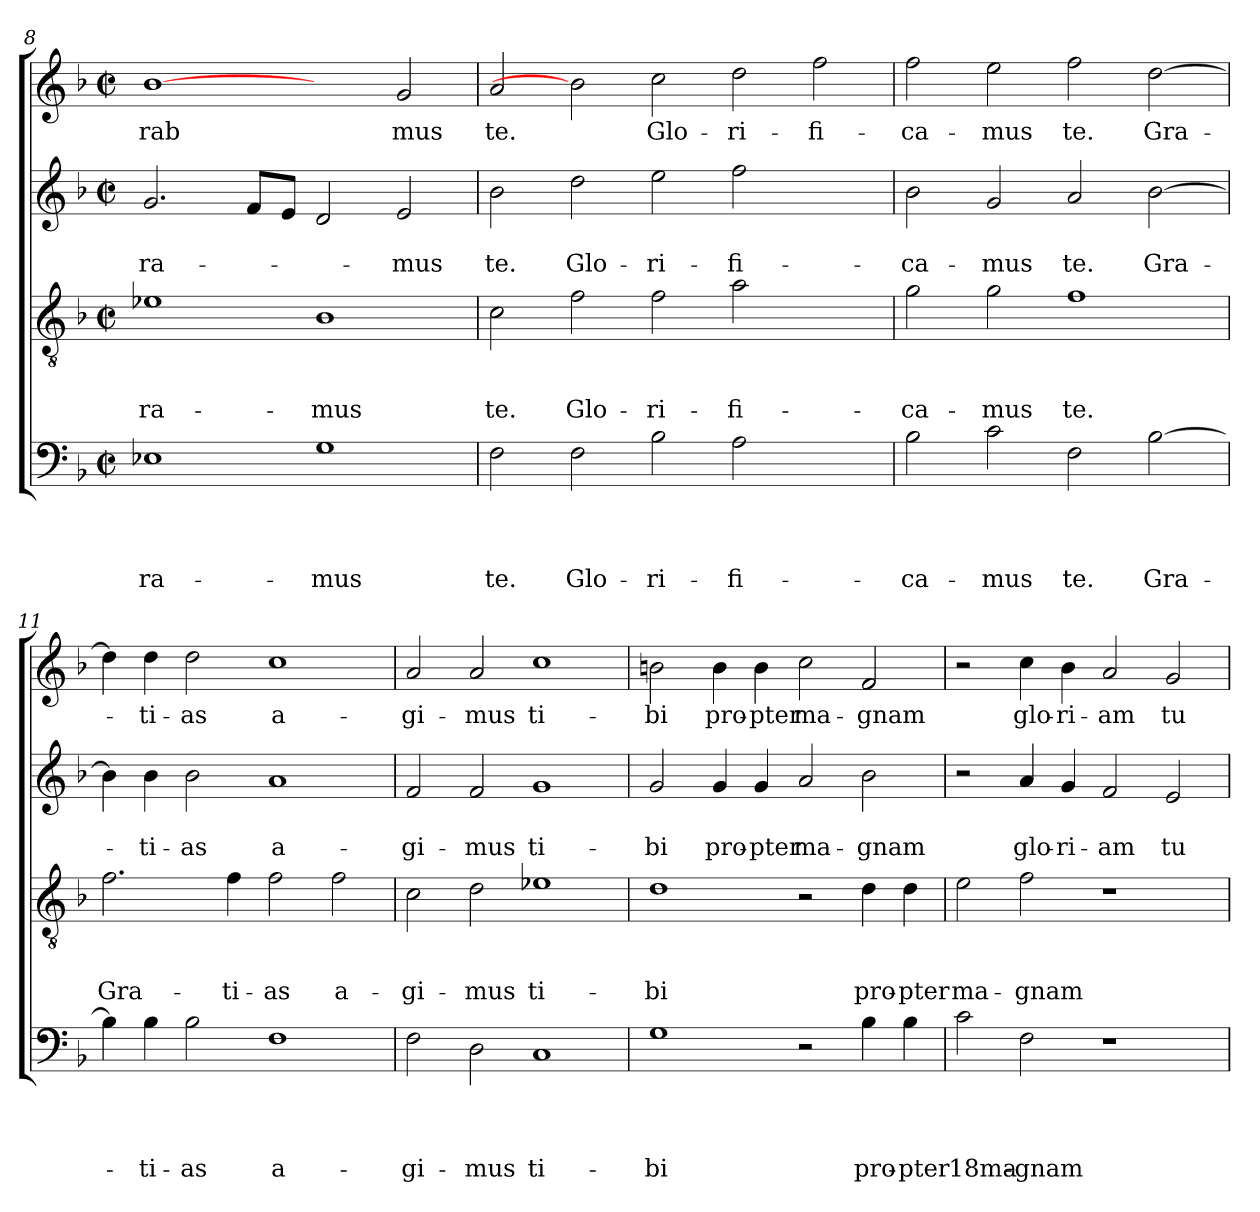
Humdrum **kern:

**kern	**text	**text	**text	**text	**kern	**text	**text	**text	**kern	**text	**text	**kern	**text
*part4	*part4	*part4	*part4	*part4	*part3	*part3	*part3	*part3	*part2	*part2	*part2	*part1	*part1
*staff4	*staff4	*staff4	*staff4	*staff4	*staff3	*staff3	*staff3	*staff3	*staff2	*staff2	*staff2	*staff1	*staff1
*clefF4	*	*	*	*	*clefGv2	*	*	*	*clefG2	*	*	*clefG2	*
*k[b-]	*	*	*	*	*k[b-]	*	*	*	*k[b-]	*	*	*k[b-]	*
*F:	*	*	*	*	*F:	*	*	*	*F:	*	*	*F:	*
*M2/2	*	*	*	*	*M2/2	*	*	*	*M2/2	*	*	*M2/2	*
*met(c|)	*	*	*	*	*met(c|)	*	*	*	*met(c|)	*	*	*met(c|)	*
=8	=8	=8	=8	=8	=8	=8	=8	=8	=8	=8	=8	=8	=8
!	!	!	!	!LO:LY:b	!	!	!	!LO:LY:b	!	!	!LO:LY:b	!	!LO:LY:b
1E-X	.	.	.	-ra-	1e-X	.	.	-ra-	2.g/	.	-ra-	[1b-	-ra­b
.	.	.	.	.	.	.	.	.	8f/L	.	.	.	.
.	.	.	.	.	.	.	.	.	8e/J	.	.	.	.
!	!	!	!	!LO:LY:b	!	!	!	!LO:LY:b	!	!	!	!	!
1G	.	.	.	-mus	1B-	.	.	-mus	2d/	.	.	2ryy	.
!	!	!	!	!	!	!	!	!	!	!	!LO:LY:b	!	!LO:LY:b
.	.	.	.	.	.	.	.	.	2e/	.	-mus	2g/	mus
=9	=9	=9	=9	=9	=9	=9	=9	=9	=9	=9	=9	=9	=9
!	!	!	!	!LO:LY:b	!	!	!	!LO:LY:b	!	!	!LO:LY:b	!	!LO:LY:b
2F\	.	.	.	te.	2c\	.	.	te.	2b-\	.	te.	2a/	te.
!	!	!	!	!LO:LY:b	!	!	!	!LO:LY:b	!	!	!LO:LY:b	!	!
2F\	.	.	.	Glo-	2f\	.	.	Glo-	2dd\	.	Glo-	2b-]	.
!	!	!	!	!LO:LY:b	!	!	!	!LO:LY:b	!	!	!LO:LY:b	!	!LO:LY:b
2B-\	.	.	.	-ri-	2f\	.	.	-ri-	2ee\	.	-ri-	2cc\	Glo-
!	!	!	!	!LO:LY:b	!	!	!	!LO:LY:b	!	!	!LO:LY:b	!	!LO:LY:b
2A\	.	.	.	-fi-	2a\	.	.	-fi-	2ff\	.	-fi-	2dd\	-ri-
!	!	!	!	!	!	!	!	!	!	!	!	!	!LO:LY:b
2ryy	.	.	.	.	2ryy	.	.	.	2ryy	.	.	2ff\	-fi-
!!LO:LB:g=z
=10	=10	=10	=10	=10	=10	=10	=10	=10	=10	=10	=10	=10	=10
!	!	!	!	!LO:LY:b	!	!	!	!LO:LY:b	!	!	!LO:LY:b	!	!LO:LY:b
2B-\	.	.	.	-ca-	2g\	.	.	-ca-	2b-\	.	-ca-	2ff\	-ca-
!	!	!	!	!LO:LY:b	!	!	!	!LO:LY:b	!	!	!LO:LY:b	!	!LO:LY:b
2c\	.	.	.	-mus	2g\	.	.	-mus	2g/	.	-mus	2ee\	-mus
!	!	!	!	!LO:LY:b	!	!	!	!LO:LY:b	!	!	!LO:LY:b	!	!LO:LY:b
2F\	.	.	.	te.	1f	.	.	te.	2a/	.	te.	2ff\	te.
!	!	!	!	!LO:LY:b	!	!	!	!	!	!	!LO:LY:b	!	!LO:LY:b
[>2B-\	.	.	.	Gra-	.	.	.	.	[>2b-\	.	Gra-	[>2dd\	Gra-
=11	=11	=11	=11	=11	=11	=11	=11	=11	=11	=11	=11	=11	=11
!	!	!	!	!	!	!	!	!LO:LY:b	!	!	!	!	!
4B-\]	.	.	.	.	2.f\	.	.	Gra-	4b-\]	.	.	4dd\]	.
!	!	!	!	!LO:LY:b	!	!	!	!	!	!	!LO:LY:b	!	!LO:LY:b
4B-\	.	.	.	-ti-	.	.	.	.	4b-\	.	-ti-	4dd\	-ti-
!	!	!	!	!LO:LY:b	!	!	!	!	!	!	!LO:LY:b	!	!LO:LY:b
2B-\	.	.	.	-as	.	.	.	.	2b-\	.	-as	2dd\	-as
!	!	!	!	!	!	!	!	!LO:LY:b	!	!	!	!	!
.	.	.	.	.	4f\	.	.	-ti-	.	.	.	.	.
!	!	!	!	!LO:LY:b:rj	!	!	!	!LO:LY:b	!	!	!LO:LY:b:rj	!	!LO:LY:b:rj
1F	.	.	.	a-	2f\	.	.	-as	1a	.	a-	1cc	a-
!	!	!	!	!	!	!	!	!LO:LY:b	!	!	!	!	!
.	.	.	.	.	2f\	.	.	a-	.	.	.	.	.
=12	=12	=12	=12	=12	=12	=12	=12	=12	=12	=12	=12	=12	=12
!	!	!	!	!LO:LY:b	!	!	!	!LO:LY:b	!	!	!LO:LY:b	!	!LO:LY:b
2F\	.	.	.	-gi-	2c\	.	.	-gi-	2f/	.	-gi-	2a/	-gi-
!	!	!	!	!LO:LY:b	!	!	!	!LO:LY:b	!	!	!LO:LY:b	!	!LO:LY:b
2D\	.	.	.	-mus	2d\	.	.	-mus	2f/	.	-mus	2a/	-mus
!	!	!	!	!LO:LY:b	!	!	!	!LO:LY:b	!	!	!LO:LY:b	!	!LO:LY:b
1C	.	.	.	ti-	1e-X	.	.	ti-	1g	.	ti-	1cc	ti-
=13	=13	=13	=13	=13	=13	=13	=13	=13	=13	=13	=13	=13	=13
!	!	!	!	!LO:LY:b	!	!	!	!LO:LY:b	!	!	!LO:LY:b	!	!LO:LY:b
1G	.	.	.	-bi	1d	.	.	-bi	2g/	.	-bi	2bn\	-bi
!	!	!	!	!	!	!	!	!	!	!	!LO:LY:b	!	!LO:LY:b
.	.	.	.	.	.	.	.	.	4g/	.	pro-	4b\	pro-
!	!	!	!	!	!	!	!	!	!	!	!LO:LY:b	!	!LO:LY:b
.	.	.	.	.	.	.	.	.	4g/	.	-pter	4b\	-pter
!	!	!	!	!	!	!	!	!	!	!	!LO:LY:b	!	!LO:LY:b
2r	.	.	.	.	2r	.	.	.	2a/	.	ma-	2cc\	ma-
!	!	!	!	!LO:LY:b	!	!	!	!LO:LY:b	!	!	!LO:LY:b	!	!LO:LY:b
4B-\	.	.	.	pro-	4d\	.	.	pro-	2b-\	.	-gnam	2f/	-gnam
!	!	!	!	!LO:LY:b	!	!	!	!LO:LY:b	!	!	!	!	!
4B-\	.	.	.	-pter	4d\	.	.	-pter	.	.	.	.	.
!!LO:PB:g=z
=14	=14	=14	=14	=14	=14	=14	=14	=14	=14	=14	=14	=14	=14
!	!	!	!	!LO:LY:b:rj	!	!	!	!LO:LY:b	!	!	!	!	!
2c\	.	.	.	18ma-	2e\	.	.	ma-	2r	.	.	2r	.
!	!	!	!	!LO:LY:b	!	!	!	!LO:LY:b	!	!	!LO:LY:b	!	!LO:LY:b
2F\	.	.	.	-gnam	2f\	.	.	-gnam	4a/	.	glo-	4cc\	glo-
!	!	!	!	!	!	!	!	!	!	!	!LO:LY:b	!	!LO:LY:b
.	.	.	.	.	.	.	.	.	4g/	.	-ri-	4b-\	-ri-
!	!	!	!	!	!	!	!	!	!	!	!LO:LY:b	!	!LO:LY:b
1r	.	.	.	.	1r	.	.	.	2f/	.	-am	2a/	-am
!	!	!	!	!	!	!	!	!	!	!	!LO:LY:b	!	!LO:LY:b
.	.	.	.	.	.	.	.	.	2e/	.	tu-	2g/	tu-
=	=	=	=	=	=	=	=	=	=	=	=	=	=
*-	*-	*-	*-	*-	*-	*-	*-	*-	*-	*-	*-	*-	*-
